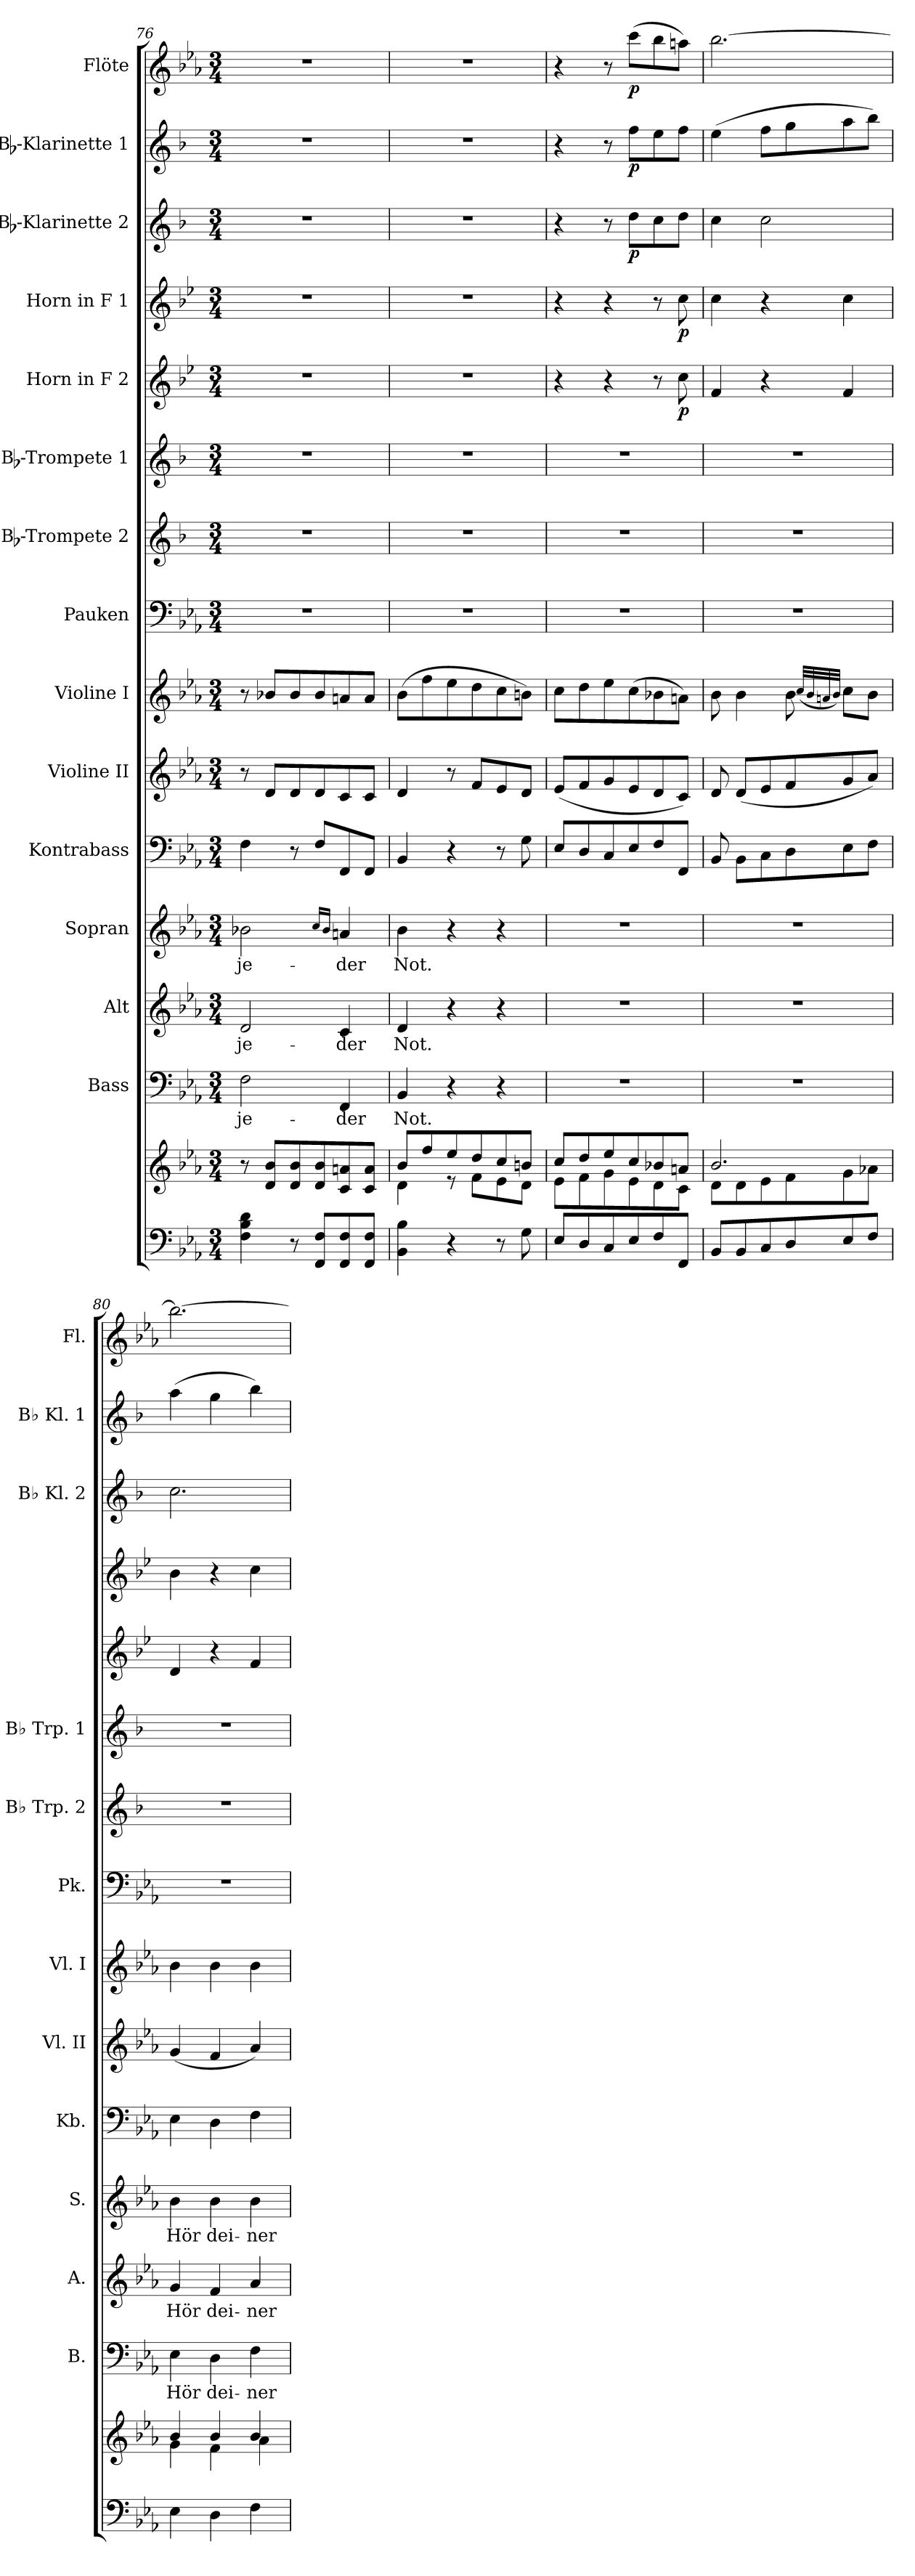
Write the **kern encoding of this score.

**kern	**kern	**kern	**text	**kern	**text	**kern	**text	**kern	**kern	**kern	**kern	**kern	**kern	**kern	**dynam	**kern	**dynam	**kern	**dynam	**kern	**dynam	**kern	**dynam
*part15	*part15	*part14	*part14	*part13	*part13	*part12	*part12	*part11	*part10	*part9	*part8	*part7	*part6	*part5	*part5	*part4	*part4	*part3	*part3	*part2	*part2	*part1	*part1
*staff16	*staff15	*staff14	*staff14	*staff13	*staff13	*staff12	*staff12	*staff11	*staff10	*staff9	*staff8	*staff7	*staff6	*staff5	*staff5	*staff4	*staff4	*staff3	*staff3	*staff2	*staff2	*staff1	*staff1
*	*	*I"Bass	*	*I"Alt	*	*I"Sopran	*	*I"Kontrabass	*I"Violine II	*I"Violine I	*I"Pauken	*I"Bb-Trompete 2	*I"Bb-Trompete 1	*I"Horn in F 2	*	*I"Horn in F 1	*	*I"Bb-Klarinette 2	*	*I"Bb-Klarinette 1	*	*I"Flöte	*
*	*	*I'B.	*	*I'A.	*	*I'S.	*	*I'Kb.	*I'Vl. II	*I'Vl. I	*I'Pk.	*I'Bb Trp. 2	*I'Bb Trp. 1	*	*	*	*	*I'Bb Kl. 2	*	*I'Bb Kl. 1	*	*I'Fl.	*
*clefF4	*clefG2	*clefF4	*	*clefG2	*	*clefG2	*	*clefF4	*clefG2	*clefG2	*clefF4	*clefG2	*clefG2	*clefG2	*	*clefG2	*	*clefG2	*	*clefG2	*	*clefG2	*
*	*	*	*	*	*	*	*	*ITrd7c12	*	*	*	*ITrd1c2	*ITrd1c2	*ITrd4c7	*	*ITrd4c7	*	*ITrd1c2	*	*ITrd1c2	*	*	*
*k[b-e-a-]	*k[b-e-a-]	*k[b-e-a-]	*	*k[b-e-a-]	*	*k[b-e-a-]	*	*k[b-e-a-]	*k[b-e-a-]	*k[b-e-a-]	*k[b-e-a-]	*k[b-e-a-]	*k[b-e-a-]	*k[b-e-a-]	*	*k[b-e-a-]	*	*k[b-e-a-]	*	*k[b-e-a-]	*	*k[b-e-a-]	*
*E-:	*E-:	*E-:	*	*E-:	*	*E-:	*	*E-:	*E-:	*E-:	*E-:	*E-:	*E-:	*E-:	*	*E-:	*	*E-:	*	*E-:	*	*E-:	*
*M3/4	*M3/4	*M3/4	*	*M3/4	*	*M3/4	*	*M3/4	*M3/4	*M3/4	*M3/4	*M3/4	*M3/4	*M3/4	*	*M3/4	*	*M3/4	*	*M3/4	*	*M3/4	*
=76	=76	=76	=76	=76	=76	=76	=76	=76	=76	=76	=76	=76	=76	=76	=76	=76	=76	=76	=76	=76	=76	=76	=76
!	!	!	!LO:LY:b	!	!LO:LY:b	!	!LO:LY:b	!	!	!	!	!	!	!	!	!	!	!	!	!	!	!	!
4F\ 4B-\ 4d\	8r	2F\	je-	2d/	je-	2b-X\	je-	4FF\	8r	8r	2.r	2.r	2.r	2.r	.	2.r	.	2.r	.	2.r	.	2.r	.
.	8d/ 8b-/L	.	.	.	.	.	.	.	8d/L	8b-X/L	.	.	.	.	.	.	.	.	.	.	.	.	.
8r	8d/ 8b-/	.	.	.	.	.	.	8r	8d/	8b-/	.	.	.	.	.	.	.	.	.	.	.	.	.
8FF/ 8F/L	8d/ 8b-/	.	.	.	.	.	.	8FF/L	8d/	8b-/	.	.	.	.	.	.	.	.	.	.	.	.	.
.	.	.	.	.	.	16qcc/LL	.	.	.	.	.	.	.	.	.	.	.	.	.	.	.	.	.
.	.	.	.	.	.	16qb-/JJ	.	.	.	.	.	.	.	.	.	.	.	.	.	.	.	.	.
!	!	!	!LO:LY:b	!	!LO:LY:b	!	!LO:LY:b	!	!	!	!	!	!	!	!	!	!	!	!	!	!	!	!
8FF/ 8F/	8c/ 8an/	4FF/	-der	4c/	-der	4an/	-der	8FFF/	8c/	8an/	.	.	.	.	.	.	.	.	.	.	.	.	.
8FF/ 8F/J	8c/ 8a/J	.	.	.	.	.	.	8FFF/J	8c/J	8a/J	.	.	.	.	.	.	.	.	.	.	.	.	.
=77	=77	=77	=77	=77	=77	=77	=77	=77	=77	=77	=77	=77	=77	=77	=77	=77	=77	=77	=77	=77	=77	=77	=77
*	*^	*	*	*	*	*	*	*	*	*	*	*	*	*	*	*	*	*	*	*	*	*	*
!	!	!	!	!LO:LY:b	!	!LO:LY:b	!	!LO:LY:b	!	!	!	!	!	!	!	!	!	!	!	!	!	!	!	!
4BB-\ 4B-\	8b-/L	4d\	4BB-/	Not.	4d/	Not.	4b-\	Not.	4BBB-/	4d/	(>8b-\L	2.r	2.r	2.r	2.r	.	2.r	.	2.r	.	2.r	.	2.r	.
.	8ff/	.	.	.	.	.	.	.	.	.	8ff\	.	.	.	.	.	.	.	.	.	.	.	.	.
4r	8ee-/	8re	4r	.	4r	.	4r	.	4r	8r	8ee-\	.	.	.	.	.	.	.	.	.	.	.	.	.
.	8dd/	8f\L	.	.	.	.	.	.	.	8f/L	8dd\	.	.	.	.	.	.	.	.	.	.	.	.	.
8r	8cc/	8e-\	4r	.	4r	.	4r	.	8r	8e-/	8cc\	.	.	.	.	.	.	.	.	.	.	.	.	.
8G\	8bn/J	8d\J	.	.	.	.	.	.	8GG\	8d/J	8bn\J)	.	.	.	.	.	.	.	.	.	.	.	.	.
=78	=78	=78	=78	=78	=78	=78	=78	=78	=78	=78	=78	=78	=78	=78	=78	=78	=78	=78	=78	=78	=78	=78	=78	=78
8E-/L	8cc/L	8e-\L	2.r	.	2.r	.	2.r	.	8EE-/L	(<8e-/L	8cc\L	2.r	2.r	2.r	4r	.	4r	.	4r	.	4r	.	4r	.
8D/	8dd/	8f\	.	.	.	.	.	.	8DD/	8f/	8dd\	.	.	.	.	.	.	.	.	.	.	.	.	.
8C/	8ee-/	8g\	.	.	.	.	.	.	8CC/	8g/	8ee-\	.	.	.	4r	.	4r	.	8r	.	8r	.	8r	.
!	!	!	!	!	!	!	!	!	!	!	!	!	!	!	!	!	!	!	!	!LO:DY:b	!	!LO:DY:b	!	!LO:DY:b
8E-/	8cc/	8e-\	.	.	.	.	.	.	8EE-/	8e-/	(>8cc\	.	.	.	.	.	.	.	8cc\L	p	8ee-\L	p	(>8ccc\L	p
8F/	8b-X/	8d\	.	.	.	.	.	.	8FF/	8d/	8b-X\	.	.	.	8r	.	8r	.	8b-\	.	8dd\	.	8bb-\	.
!	!	!	!	!	!	!	!	!	!	!	!	!	!	!	!	!LO:DY:b	!	!LO:DY:b	!	!	!	!	!	!
8FF/J	8an/J	8c\J	.	.	.	.	.	.	8FFF/J	8c/J)	8an\J)	.	.	.	8f\	p	8f\	p	8cc\J	.	8ee-\J	.	8aan\J)	.
=79	=79	=79	=79	=79	=79	=79	=79	=79	=79	=79	=79	=79	=79	=79	=79	=79	=79	=79	=79	=79	=79	=79	=79	=79
8BB-/L	2.b-/	8d\L	2.r	.	2.r	.	2.r	.	8BBB-/	8d/	8b-\	2.r	2.r	2.r	4B-/	.	4f\	.	4b-\	.	(>4dd\	.	[2.bb-\	.
8BB-/	.	8d\	.	.	.	.	.	.	8BBB-\L	(<8d/L	4b-\	.	.	.	.	.	.	.	.	.	.	.	.	.
8C/	.	8e-\	.	.	.	.	.	.	8CC\	8e-/	.	.	.	.	4r	.	4r	.	2b-\	.	8ee-\L	.	.	.
8D/	.	8f\	.	.	.	.	.	.	8DD\	8f/	8b-\	.	.	.	.	.	.	.	.	.	8ff\	.	.	.
.	.	.	.	.	.	.	.	.	.	.	(<32qcc/LLL	.	.	.	.	.	.	.	.	.	.	.	.	.
.	.	.	.	.	.	.	.	.	.	.	32qb-/	.	.	.	.	.	.	.	.	.	.	.	.	.
.	.	.	.	.	.	.	.	.	.	.	32qan/	.	.	.	.	.	.	.	.	.	.	.	.	.
.	.	.	.	.	.	.	.	.	.	.	32qb-/JJJ)	.	.	.	.	.	.	.	.	.	.	.	.	.
8E-/	.	8g\	.	.	.	.	.	.	8EE-\	8g/	8cc\L	.	.	.	4B-/	.	4f\	.	.	.	8gg\	.	.	.
8F/J	.	8a-X\J	.	.	.	.	.	.	8FF\J	8a-/J)	8b-\J	.	.	.	.	.	.	.	.	.	8aa-\J)	.	.	.
=80	=80	=80	=80	=80	=80	=80	=80	=80	=80	=80	=80	=80	=80	=80	=80	=80	=80	=80	=80	=80	=80	=80	=80	=80
!	!	!	!	!LO:LY:b	!	!LO:LY:b	!	!LO:LY:b	!	!	!	!	!	!	!	!	!	!	!	!	!	!	!	!
4E-\	4b-/	4g\	4E-\	Hör	4g/	Hör	4b-\	Hör	4EE-\	(<4g/	4b-\	2.r	2.r	2.r	4G/	.	4e-\	.	2.b-\	.	(>4gg\	.	2.bb-\_	.
!	!	!	!	!LO:LY:b	!	!LO:LY:b	!	!LO:LY:b	!	!	!	!	!	!	!	!	!	!	!	!	!	!	!	!
4D\	4b-/	4f\	4D\	dei-	4f/	dei-	4b-\	dei-	4DD\	4f/	4b-\	.	.	.	4r	.	4r	.	.	.	4ff\	.	.	.
!	!	!	!	!LO:LY:b	!	!LO:LY:b	!	!LO:LY:b	!	!	!	!	!	!	!	!	!	!	!	!	!	!	!	!
4F\	4b-/	4a-\	4F\	-ner	4a-/	-ner	4b-\	-ner	4FF\	4a-/)	4b-\	.	.	.	4B-/	.	4f\	.	.	.	4aa-\)	.	.	.
*	*v	*v	*	*	*	*	*	*	*	*	*	*	*	*	*	*	*	*	*	*	*	*	*	*
=	=	=	=	=	=	=	=	=	=	=	=	=	=	=	=	=	=	=	=	=	=	=	=
*-	*-	*-	*-	*-	*-	*-	*-	*-	*-	*-	*-	*-	*-	*-	*-	*-	*-	*-	*-	*-	*-	*-	*-
